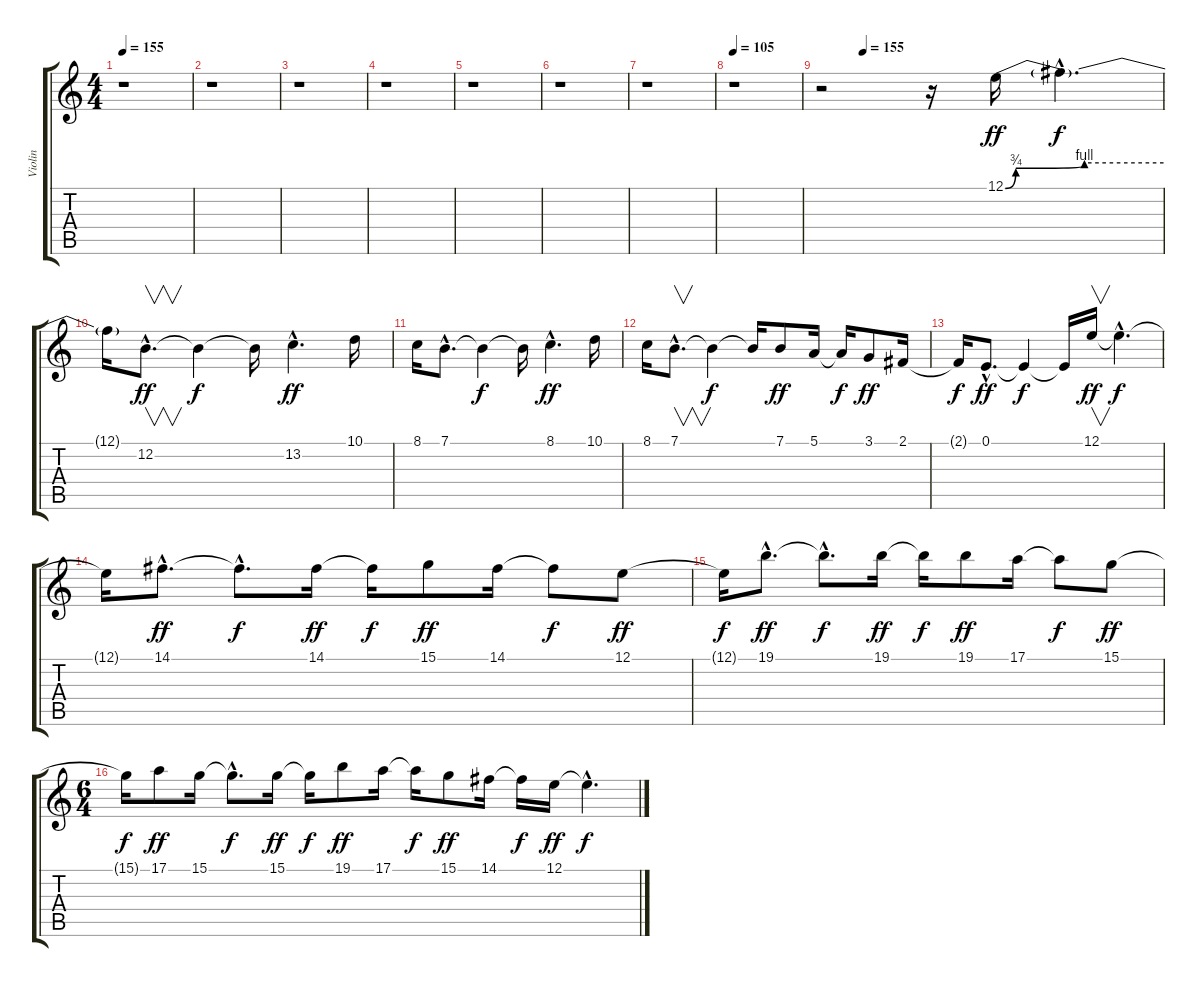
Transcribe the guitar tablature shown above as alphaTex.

\track ("Violin" "Violin") {instrument violin}
\staff {score tabs}
\tuning (E4 B3 G3 D3 A2 E2) {hide}
\ts (4 4)
\tempo 155
\clef g2
\ks c
r.1{dy f} |
r.1 |
r.1 |
r.1 |
r.1 |
r.1 |
r.1 |
\tempo 105
r.1 |
\tempo (155 0.125)
r.2 r.16 12.1{be (custom 0 0 4 3 30 4 60 4)}.16{dy ff} 12.1{hac t}.4{d dy f} |
12.1{t}.16 12.2{hac}.8{v d dy ff} 12.2{t}.4{dy f} 12.2{t}.16 13.2{hac}.4{d dy ff} 10.1.16 |
8.1.16 7.1{hac}.8{d} 7.1{t}.4{dy f} 7.1{t}.16 8.1{hac}.4{d dy ff} 10.1.16 |
8.1.16 7.1{hac}.8{v d} 7.1{t}.4{dy f} 7.1{t}.16 7.1.8{dy ff} 5.1.16 5.1{t}.16{dy f} 3.1.8{dy ff} 2.1.16 |
2.1{t}.16{dy f} 0.1{hac}.8{d dy ff} 0.1{t}.4{dy f} 0.1{t}.16 12.1.16{v dy ff} 12.1{hac t}.4{d dy f} |
12.1{t}.16 14.1{hac}.8{d dy ff} 14.1{hac t}.8{d dy f} 14.1.16{dy ff} 14.1{t}.16{dy f} 15.1.8{dy ff} 14.1.16 14.1{t}.8{dy f} 12.1.8{dy ff} |
12.1{t}.16{dy f} 19.1{hac}.8{d dy ff} 19.1{hac t}.8{d dy f} 19.1.16{dy ff} 19.1{t}.16{dy f} 19.1.8{dy ff} 17.1.16 17.1{t}.8{dy f} 15.1.8{dy ff} |
\ts (6 4)
15.1{t}.16{dy f} 17.1.8{dy ff} 15.1.16 15.1{hac t}.8{d dy f} 15.1.16{dy ff} 15.1{t}.16{dy f} 19.1.8{dy ff} 17.1.16 17.1{t}.16{dy f} 15.1.8{dy ff} 14.1.16 14.1{t}.16{dy f} 12.1.16{dy ff} 12.1{hac t}.4{d dy f}
